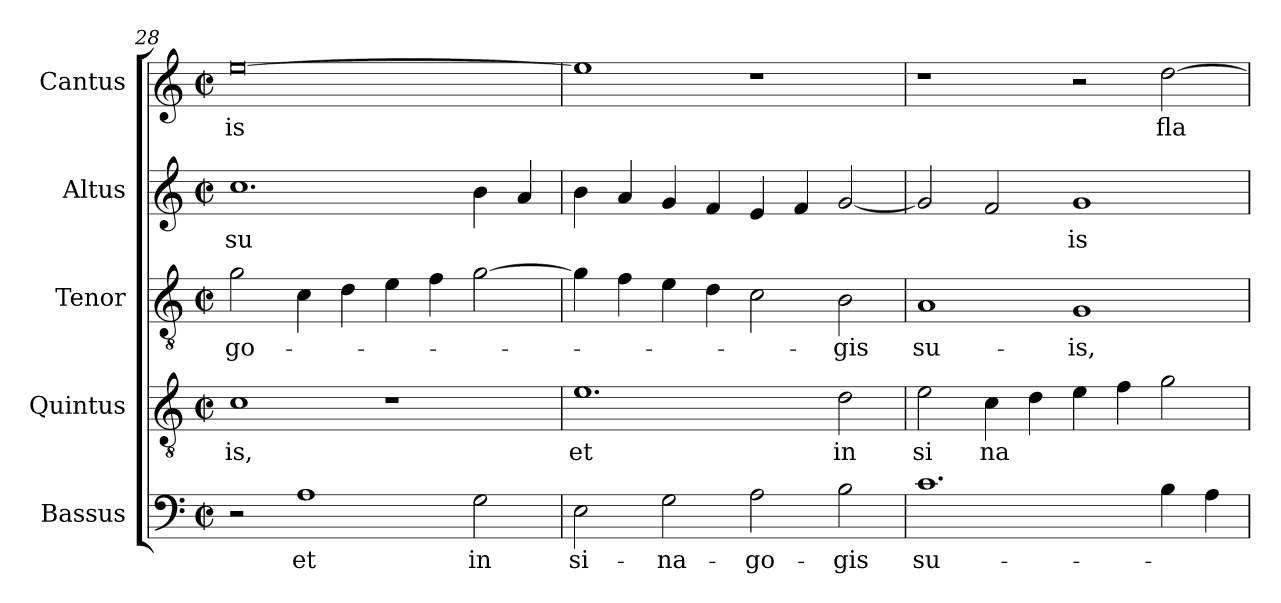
**kern	**text	**kern	**text	**kern	**text	**kern	**text	**kern	**text
*part5	*part5	*part4	*part4	*part3	*part3	*part2	*part2	*part1	*part1
*staff5	*staff5	*staff4	*staff4	*staff3	*staff3	*staff2	*staff2	*staff1	*staff1
*I"Bassus	*	*I"Quintus	*	*I"Tenor	*	*I"Altus	*	*I"Cantus	*
*clefF4	*	*clefGv2	*	*clefGv2	*	*clefG2	*	*clefG2	*
*M2/2	*	*M2/2	*	*M2/2	*	*M2/2	*	*M2/2	*
*met(c|)	*	*met(c|)	*	*met(c|)	*	*met(c|)	*	*met(c|)	*
=28	=28	=28	=28	=28	=28	=28	=28	=28	=28
!	!	!	!LO:LY:b:cj	!	!LO:LY:b:cj	!	!LO:LY:b:cj	!	!LO:LY:b:cj
2r	.	1c	is,	2g\	-go-	1.cc	su	[>0ee	is
!	!LO:LY:b:cj	!	!	!	!	!	!	!	!
1A	et	.	.	4c\	.	.	.	.	.
.	.	.	.	4d\	.	.	.	.	.
.	.	1r	.	4e\	.	.	.	.	.
.	.	.	.	4f\	.	.	.	.	.
!	!LO:LY:b:cj	!	!	!	!	!	!	!	!
2G\	in	.	.	[>2g\	.	4b\	.	.	.
.	.	.	.	.	.	4a/	.	.	.
=29	=29	=29	=29	=29	=29	=29	=29	=29	=29
!	!LO:LY:b:cj	!	!LO:LY:b:cj	!	!	!	!	!	!
2E\	si-	1.e	et	4g\]	.	4b\	.	1ee]	.
.	.	.	.	4f\	.	4a/	.	.	.
!	!LO:LY:b:cj	!	!	!	!	!	!	!	!
2G\	-na-	.	.	4e\	.	4g/	.	.	.
.	.	.	.	4d\	.	4f/	.	.	.
!	!LO:LY:b:cj	!	!	!	!	!	!	!	!
2A\	-go-	.	.	2c\	.	4e/	.	1r	.
.	.	.	.	.	.	4f/	.	.	.
!	!LO:LY:b:cj	!	!LO:LY:b:cj	!	!LO:LY:b:cj	!	!	!	!
2B\	-gis	2d\	in	2B\	-gis	[<2g/	.	.	.
=30	=30	=30	=30	=30	=30	=30	=30	=30	=30
!	!LO:LY:b:cj	!	!LO:LY:b:cj	!	!LO:LY:b:cj	!	!	!	!
1.c	su-	2e\	si	1A	su-	2g/]	.	1r	.
!	!	!	!LO:LY:b	!	!	!	!	!	!
.	.	4c\	na	.	.	2f/	.	.	.
.	.	4d\	.	.	.	.	.	.	.
!	!	!	!	!	!LO:LY:b:cj	!	!LO:LY:b:cj	!	!
.	.	4e\	.	1G	-is,	1g	is	2r	.
.	.	4f\	.	.	.	.	.	.	.
!	!	!	!	!	!	!	!	!	!LO:LY:b:cj
4B\	.	2g\	.	.	.	.	.	[>2dd\	fla
4A\	.	.	.	.	.	.	.	.	.
=	=	=	=	=	=	=	=	=	=
*-	*-	*-	*-	*-	*-	*-	*-	*-	*-
